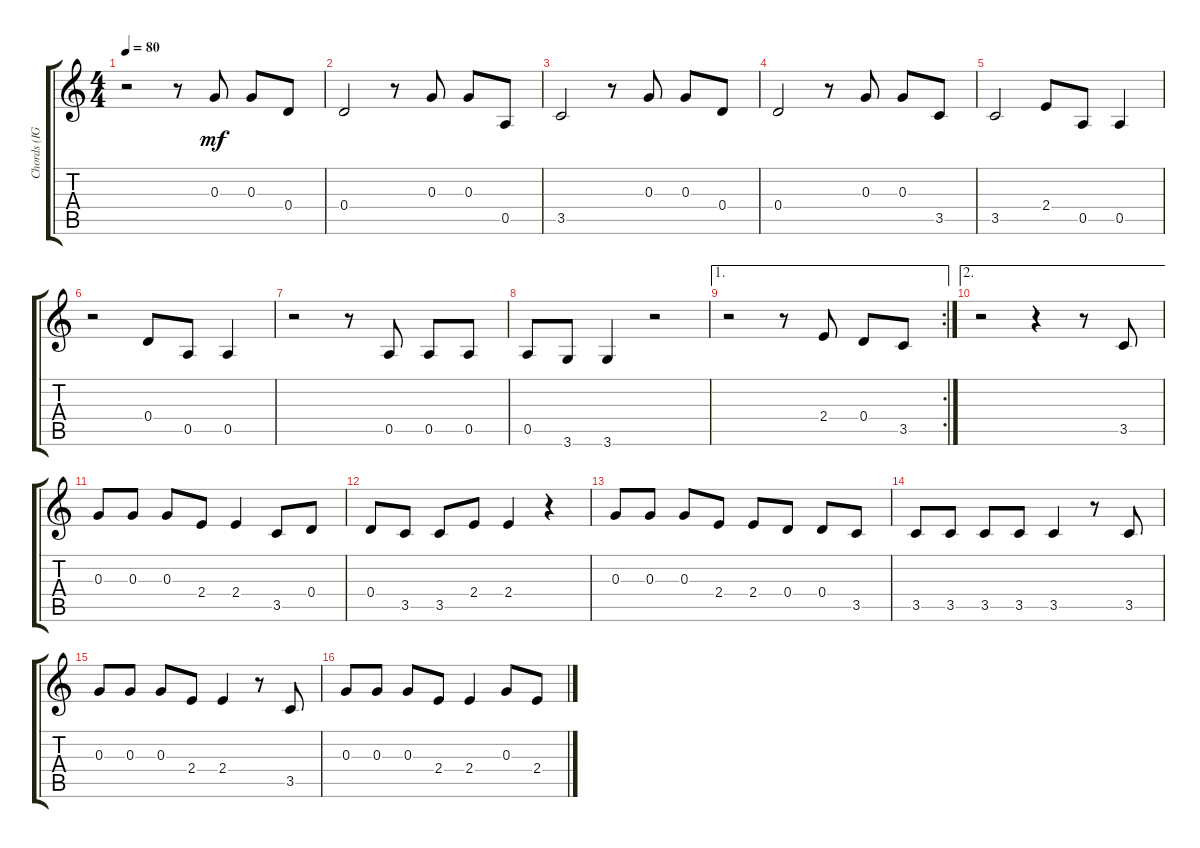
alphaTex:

\track ("Chords (IGNORE) TBA" "Chords (IG") {mute instrument electricguitarclean}
\staff {score tabs}
\tuning (E4 B3 G3 D3 A2 E2) {hide}
\ts (4 4)
\tempo 80
\clef g2
\ks c
r.2{dy mf} r.8 0.3.8 0.3.8 0.4.8 |
0.4.2 r.8 0.3.8 0.3.8 0.5.8 |
3.5.2 r.8 0.3.8 0.3.8 0.4.8 |
0.4.2 r.8 0.3.8 0.3.8 3.5.8 |
3.5.2 2.4.8 0.5.8 0.5.4 |
r.2 0.4.8 0.5.8 0.5.4 |
r.2 r.8 0.5.8 0.5.8 0.5.8 |
0.5.8 3.6.8 3.6.4 r.2 |
\ae 1
\rc 2
r.2 r.8 2.4.8 0.4.8 3.5.8 |
\ae 2
r.2 r.4 r.8 3.5.8 |
0.3.8 0.3.8 0.3.8 2.4.8 2.4.4 3.5.8 0.4.8 |
0.4.8 3.5.8 3.5.8 2.4.8 2.4.4 r.4 |
0.3.8 0.3.8 0.3.8 2.4.8 2.4.8 0.4.8 0.4.8 3.5.8 |
3.5.8 3.5.8 3.5.8 3.5.8 3.5.4 r.8 3.5.8 |
0.3.8 0.3.8 0.3.8 2.4.8 2.4.4 r.8 3.5.8 |
0.3.8 0.3.8 0.3.8 2.4.8 2.4.4 0.3.8 2.4.8
